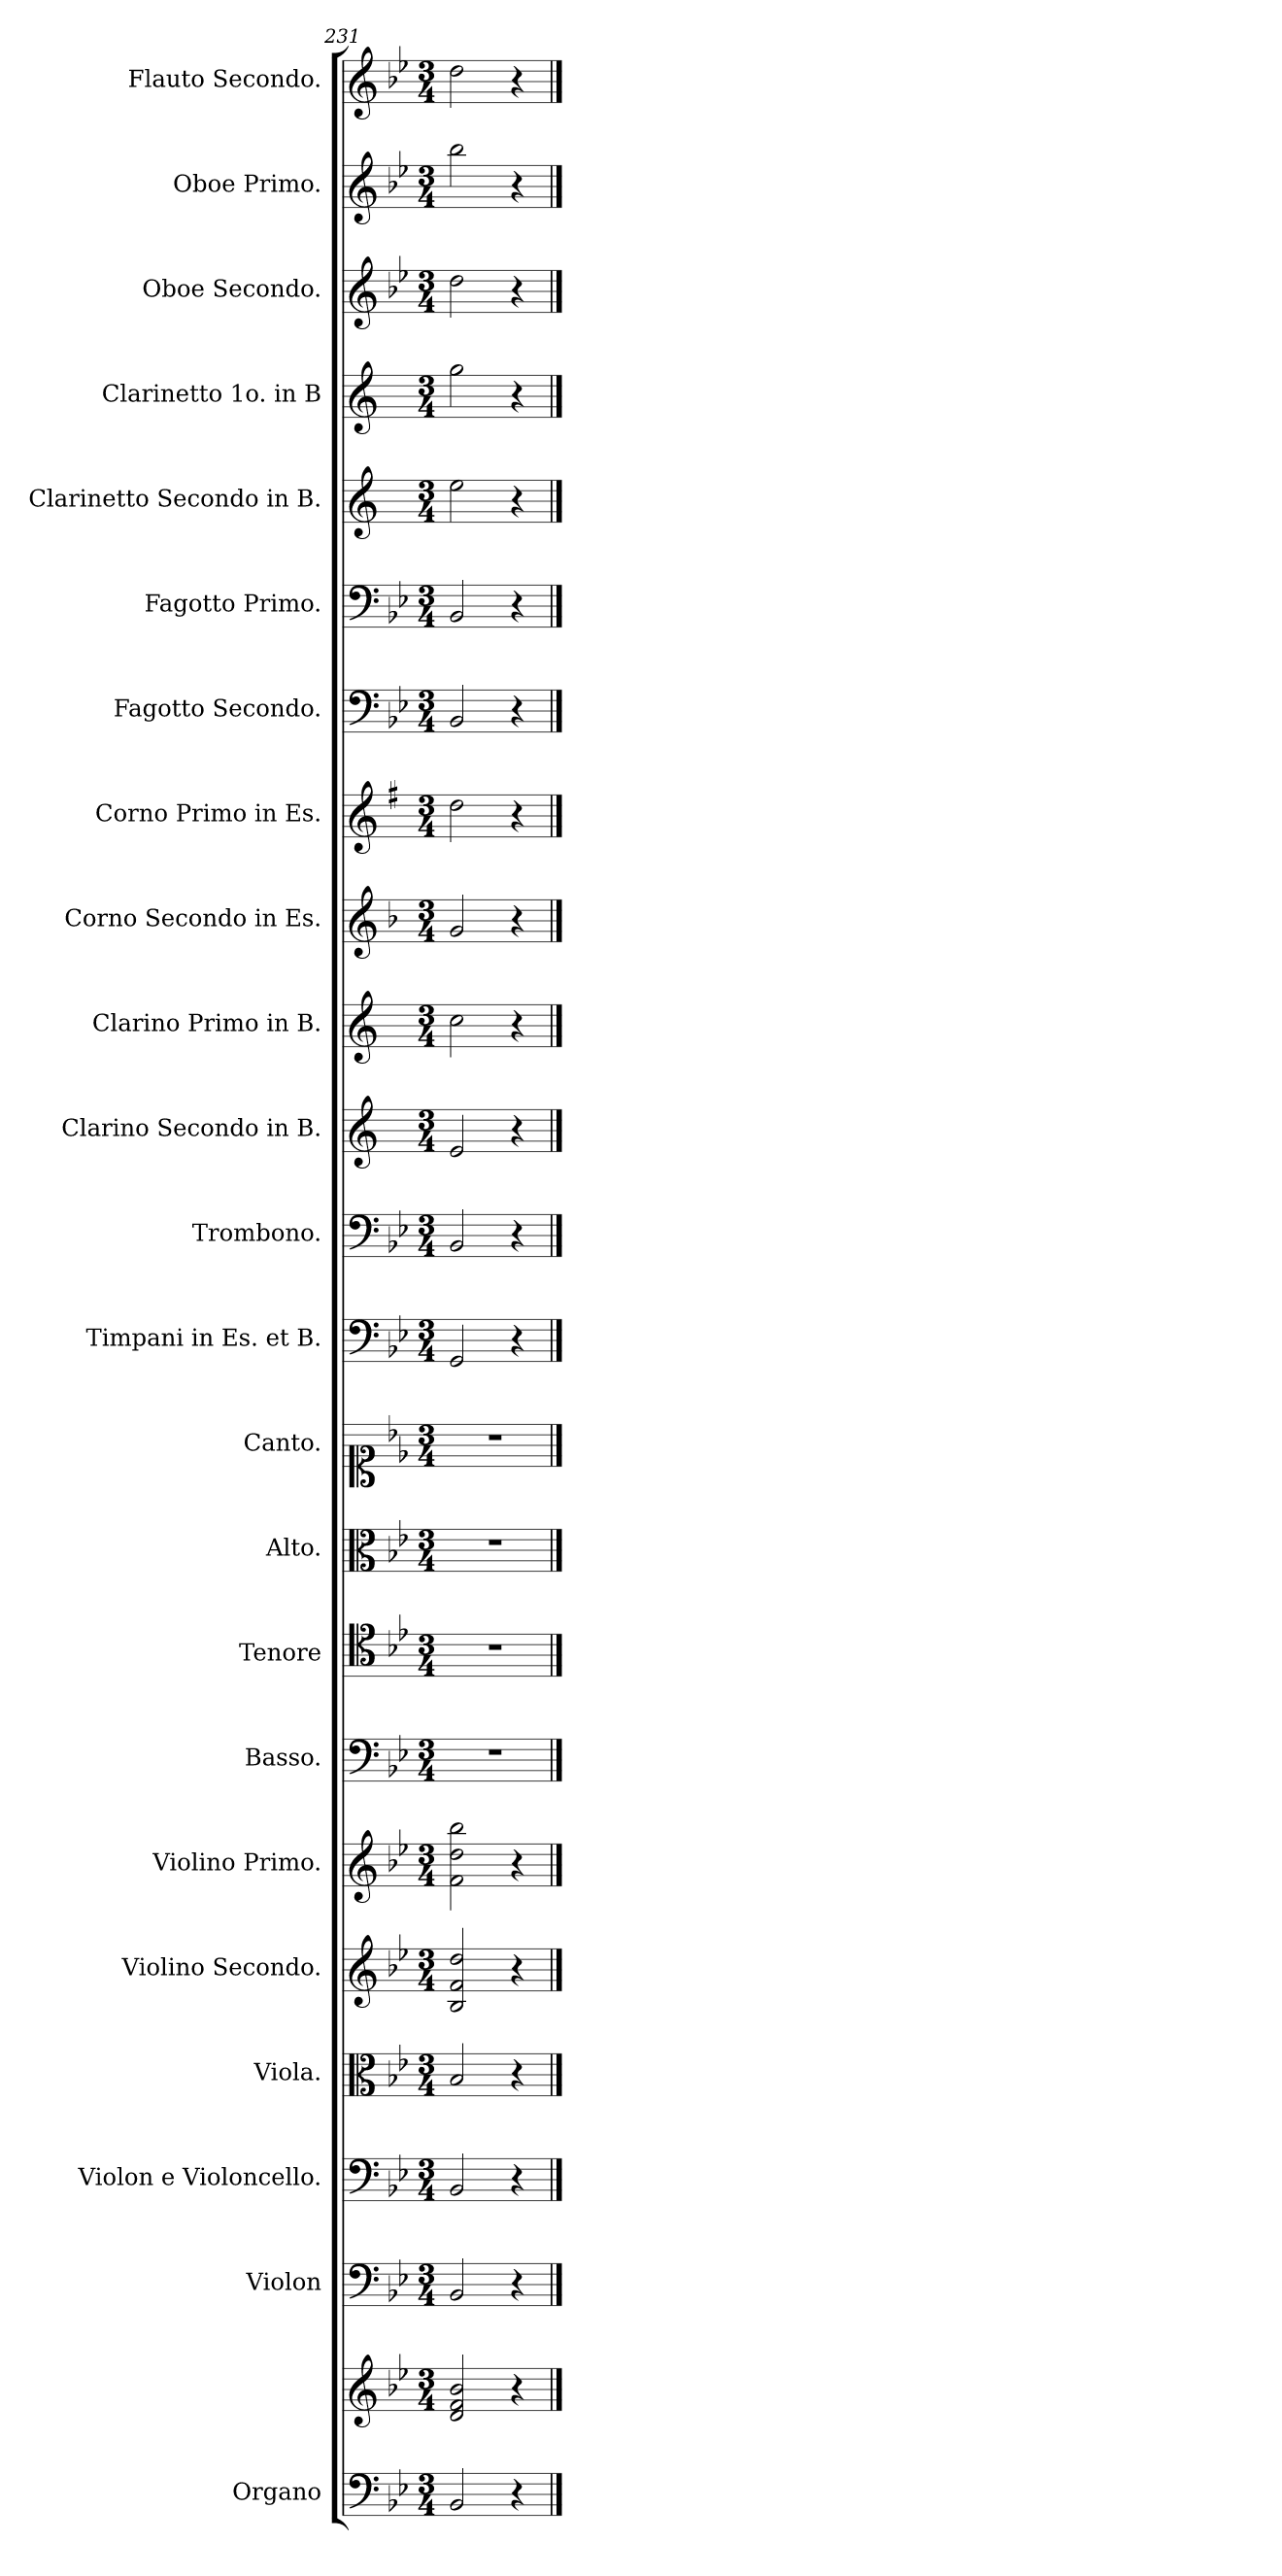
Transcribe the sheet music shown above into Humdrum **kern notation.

**kern	**kern	**kern	**kern	**kern	**kern	**kern	**kern	**kern	**kern	**kern	**kern	**kern	**kern	**kern	**kern	**kern	**kern	**kern	**kern	**kern	**kern	**kern	**kern
*part23	*part23	*part22	*part21	*part20	*part19	*part18	*part17	*part16	*part15	*part14	*part13	*part12	*part11	*part10	*part9	*part8	*part7	*part6	*part5	*part4	*part3	*part2	*part1
*staff24	*staff23	*staff22	*staff21	*staff20	*staff19	*staff18	*staff17	*staff16	*staff15	*staff14	*staff13	*staff12	*staff11	*staff10	*staff9	*staff8	*staff7	*staff6	*staff5	*staff4	*staff3	*staff2	*staff1
*I"Organo	*	*I"Violon	*I"Violon e Violoncello.	*I"Viola.	*I"Violino Secondo.	*I"Violino Primo.	*I"Basso.	*I"Tenore	*I"Alto.	*I"Canto.	*I"Timpani in Es. et B.	*I"Trombono.	*I"Clarino Secondo in B.	*I"Clarino Primo in B.	*I"Corno Secondo in Es.	*I"Corno Primo in Es.	*I"Fagotto Secondo.	*I"Fagotto Primo.	*I"Clarinetto Secondo in B.	*I"Clarinetto 1o. in B	*I"Oboe Secondo.	*I"Oboe Primo.	*I"Flauto Secondo.
*I'Org.	*	*I'Vln	*I'Viol'e Viol'	*I'V-la	*	*I'V-no I	*I'B.	*I'T.	*I'A.	*I'C.	*I'Timp.in Es. et B.	*	*	*I'Clarino I in B.	*	*I'C. I in Es	*	*I'Fag. I	*	*I'Cl. I in B.	*	*I'Ob.I	*
*clefF4	*clefG2	*clefF4	*clefF4	*clefC3	*clefG2	*clefG2	*clefF4	*clefC4	*clefC3	*clefC1	*clefF4	*clefF4	*clefG2	*clefG2	*clefG2	*clefG2	*clefF4	*clefF4	*clefG2	*clefG2	*clefG2	*clefG2	*clefG2
*	*	*	*	*	*	*	*	*	*	*	*	*	*ITrd1c2	*ITrd1c2	*ITrd4c7	*ITrd5c9	*	*	*ITrd1c2	*ITrd1c2	*	*	*
*k[b-e-]	*k[b-e-]	*k[b-e-]	*k[b-e-]	*k[b-e-]	*k[b-e-]	*k[b-e-]	*k[b-e-]	*k[b-e-]	*k[b-e-]	*k[b-e-]	*k[b-e-]	*k[b-e-]	*k[b-e-]	*k[b-e-]	*k[b-e-]	*k[b-e-]	*k[b-e-]	*k[b-e-]	*k[b-e-]	*k[b-e-]	*k[b-e-]	*k[b-e-]	*k[b-e-]
*M3/4	*M3/4	*M3/4	*M3/4	*M3/4	*M3/4	*M3/4	*M3/4	*M3/4	*M3/4	*M3/4	*M3/4	*M3/4	*M3/4	*M3/4	*M3/4	*M3/4	*M3/4	*M3/4	*M3/4	*M3/4	*M3/4	*M3/4	*M3/4
=231	=231	=231	=231	=231	=231	=231	=231	=231	=231	=231	=231	=231	=231	=231	=231	=231	=231	=231	=231	=231	=231	=231	=231
2BB-	2d/ 2f/ 2b-/	2BB-/	2BB-/	2B-/	2B-/ 2f/ 2dd/	2f\ 2dd\ 2bb-\	2.r	2.r	2.r	2.r	2GG/	2BB-/	2d/	2b-\	2c/	2f\	2BB-/	2BB-/	2dd\	2ff\	2dd\	2bb-\	2dd\
4r	4r	4r	4r	4r	4r	4r	.	.	.	.	4r	4r	4r	4r	4r	4r	4r	4r	4r	4r	4r	4r	4r
==	==	==	==	==	==	==	==	==	==	==	==	==	==	==	==	==	==	==	==	==	==	==	==
*-	*-	*-	*-	*-	*-	*-	*-	*-	*-	*-	*-	*-	*-	*-	*-	*-	*-	*-	*-	*-	*-	*-	*-
